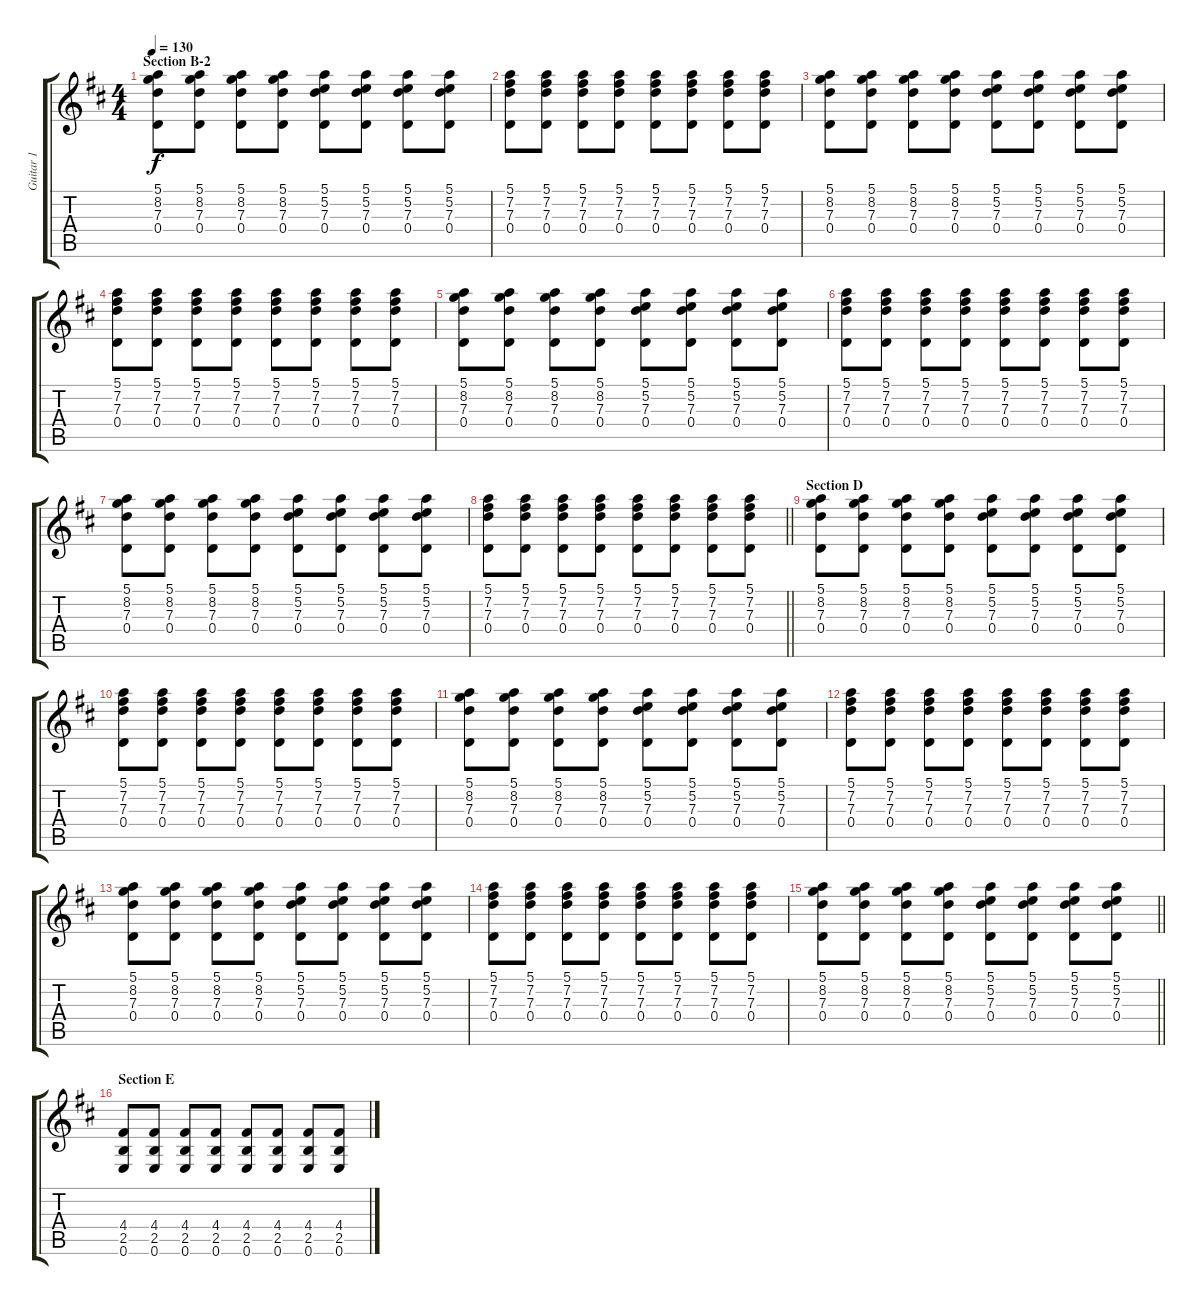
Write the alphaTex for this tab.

\track ("Guitar 1" "Guitar 1") {instrument electricguitarjazz}
\staff {score tabs}
\tuning (E4 B3 G3 D3 A2 E2) {hide}
\ts (4 4)
\section ("" "Section B-2")
\tempo 130
\clef g2
\ks d
(5.1 8.2 7.3 0.4).8{dy f} (5.1 8.2 7.3 0.4).8 (5.1 8.2 7.3 0.4).8 (5.1 8.2 7.3 0.4).8 (5.1 5.2 7.3 0.4).8 (5.1 5.2 7.3 0.4).8 (5.1 5.2 7.3 0.4).8 (5.1 5.2 7.3 0.4).8 |
(5.1 7.2 7.3 0.4).8 (5.1 7.2 7.3 0.4).8 (5.1 7.2 7.3 0.4).8 (5.1 7.2 7.3 0.4).8 (5.1 7.2 7.3 0.4).8 (5.1 7.2 7.3 0.4).8 (5.1 7.2 7.3 0.4).8 (5.1 7.2 7.3 0.4).8 |
(5.1 8.2 7.3 0.4).8 (5.1 8.2 7.3 0.4).8 (5.1 8.2 7.3 0.4).8 (5.1 8.2 7.3 0.4).8 (5.1 5.2 7.3 0.4).8 (5.1 5.2 7.3 0.4).8 (5.1 5.2 7.3 0.4).8 (5.1 5.2 7.3 0.4).8 |
(5.1 7.2 7.3 0.4).8 (5.1 7.2 7.3 0.4).8 (5.1 7.2 7.3 0.4).8 (5.1 7.2 7.3 0.4).8 (5.1 7.2 7.3 0.4).8 (5.1 7.2 7.3 0.4).8 (5.1 7.2 7.3 0.4).8 (5.1 7.2 7.3 0.4).8 |
(5.1 8.2 7.3 0.4).8 (5.1 8.2 7.3 0.4).8 (5.1 8.2 7.3 0.4).8 (5.1 8.2 7.3 0.4).8 (5.1 5.2 7.3 0.4).8 (5.1 5.2 7.3 0.4).8 (5.1 5.2 7.3 0.4).8 (5.1 5.2 7.3 0.4).8 |
(5.1 7.2 7.3 0.4).8 (5.1 7.2 7.3 0.4).8 (5.1 7.2 7.3 0.4).8 (5.1 7.2 7.3 0.4).8 (5.1 7.2 7.3 0.4).8 (5.1 7.2 7.3 0.4).8 (5.1 7.2 7.3 0.4).8 (5.1 7.2 7.3 0.4).8 |
(5.1 8.2 7.3 0.4).8 (5.1 8.2 7.3 0.4).8 (5.1 8.2 7.3 0.4).8 (5.1 8.2 7.3 0.4).8 (5.1 5.2 7.3 0.4).8 (5.1 5.2 7.3 0.4).8 (5.1 5.2 7.3 0.4).8 (5.1 5.2 7.3 0.4).8 |
\barLineRight lightlight
(5.1 7.2 7.3 0.4).8 (5.1 7.2 7.3 0.4).8 (5.1 7.2 7.3 0.4).8 (5.1 7.2 7.3 0.4).8 (5.1 7.2 7.3 0.4).8 (5.1 7.2 7.3 0.4).8 (5.1 7.2 7.3 0.4).8 (5.1 7.2 7.3 0.4).8 |
\section ("" "Section D")
(5.1 8.2 7.3 0.4).8 (5.1 8.2 7.3 0.4).8 (5.1 8.2 7.3 0.4).8 (5.1 8.2 7.3 0.4).8 (5.1 5.2 7.3 0.4).8 (5.1 5.2 7.3 0.4).8 (5.1 5.2 7.3 0.4).8 (5.1 5.2 7.3 0.4).8 |
(5.1 7.2 7.3 0.4).8 (5.1 7.2 7.3 0.4).8 (5.1 7.2 7.3 0.4).8 (5.1 7.2 7.3 0.4).8 (5.1 7.2 7.3 0.4).8 (5.1 7.2 7.3 0.4).8 (5.1 7.2 7.3 0.4).8 (5.1 7.2 7.3 0.4).8 |
(5.1 8.2 7.3 0.4).8 (5.1 8.2 7.3 0.4).8 (5.1 8.2 7.3 0.4).8 (5.1 8.2 7.3 0.4).8 (5.1 5.2 7.3 0.4).8 (5.1 5.2 7.3 0.4).8 (5.1 5.2 7.3 0.4).8 (5.1 5.2 7.3 0.4).8 |
(5.1 7.2 7.3 0.4).8 (5.1 7.2 7.3 0.4).8 (5.1 7.2 7.3 0.4).8 (5.1 7.2 7.3 0.4).8 (5.1 7.2 7.3 0.4).8 (5.1 7.2 7.3 0.4).8 (5.1 7.2 7.3 0.4).8 (5.1 7.2 7.3 0.4).8 |
(5.1 8.2 7.3 0.4).8 (5.1 8.2 7.3 0.4).8 (5.1 8.2 7.3 0.4).8 (5.1 8.2 7.3 0.4).8 (5.1 5.2 7.3 0.4).8 (5.1 5.2 7.3 0.4).8 (5.1 5.2 7.3 0.4).8 (5.1 5.2 7.3 0.4).8 |
(5.1 7.2 7.3 0.4).8 (5.1 7.2 7.3 0.4).8 (5.1 7.2 7.3 0.4).8 (5.1 7.2 7.3 0.4).8 (5.1 7.2 7.3 0.4).8 (5.1 7.2 7.3 0.4).8 (5.1 7.2 7.3 0.4).8 (5.1 7.2 7.3 0.4).8 |
\barLineRight lightlight
(5.1 8.2 7.3 0.4).8 (5.1 8.2 7.3 0.4).8 (5.1 8.2 7.3 0.4).8 (5.1 8.2 7.3 0.4).8 (5.1 5.2 7.3 0.4).8 (5.1 5.2 7.3 0.4).8 (5.1 5.2 7.3 0.4).8 (5.1 5.2 7.3 0.4).8 |
\section ("" "Section E")
(4.4 2.5 0.6).8 (4.4 2.5 0.6).8 (4.4 2.5 0.6).8 (4.4 2.5 0.6).8 (4.4 2.5 0.6).8 (4.4 2.5 0.6).8 (4.4 2.5 0.6).8 (4.4 2.5 0.6).8
